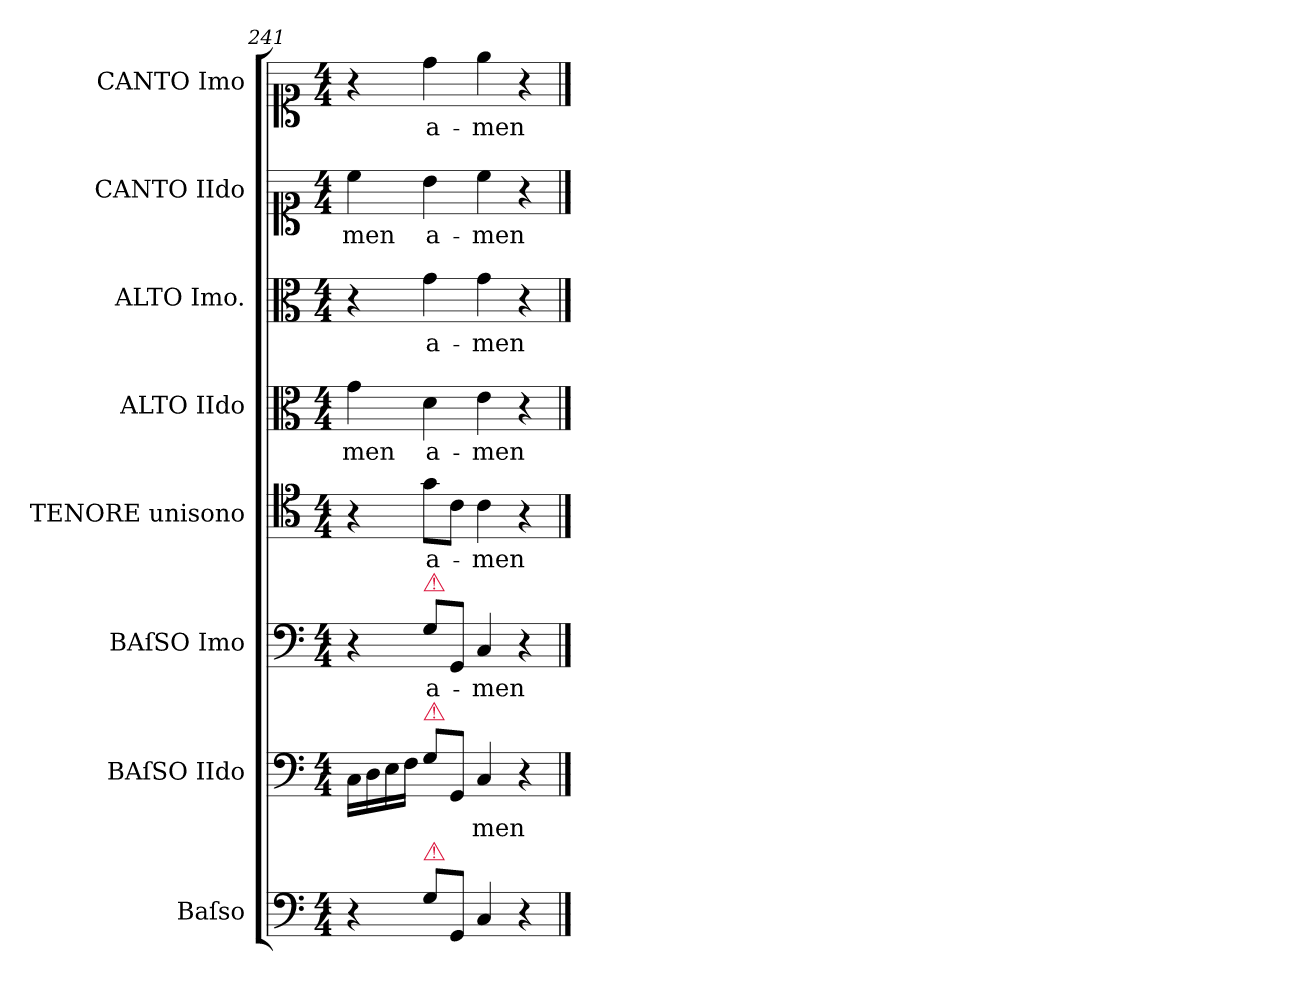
**kern	**kern	**text	**kern	**text	**kern	**text	**kern	**text	**kern	**text	**kern	**text	**kern	**text
*part8	*part7	*part7	*part6	*part6	*part5	*part5	*part4	*part4	*part3	*part3	*part2	*part2	*part1	*part1
*staff8	*staff7	*staff7	*staff6	*staff6	*staff5	*staff5	*staff4	*staff4	*staff3	*staff3	*staff2	*staff2	*staff1	*staff1
*I"Baſso	*I"BAſSO IIdo	*	*I"BAſSO Imo	*	*I"TENORE unisono	*	*I"ALTO IIdo	*	*I"ALTO Imo.	*	*I"CANTO IIdo	*	*I"CANTO Imo	*
*	*I'B 2	*	*I'B 1	*	*I'T	*	*I'A 2	*	*I'A 1	*	*	*	*	*
*clefF4	*clefF4	*	*clefF4	*	*clefC4	*	*clefC3	*	*clefC3	*	*clefC1	*	*clefC1	*
*k[]	*k[]	*	*k[]	*	*k[]	*	*k[]	*	*k[]	*	*k[]	*	*k[]	*
*C:	*C:	*	*C:	*	*C:	*	*C:	*	*C:	*	*C:	*	*C:	*
*M4/4	*M4/4	*	*M4/4	*	*M4/4	*	*M4/4	*	*M4/4	*	*M4/4	*	*M4/4	*
=241	=241	=241	=241	=241	=241	=241	=241	=241	=241	=241	=241	=241	=241	=241
4r	16C\LL	.	4r	.	4r	.	4g\	-men	4r	.	4cc\	-men	4r	.
.	16D\	.	.	.	.	.	.	.	.	.	.	.	.	.
.	16E\	.	.	.	.	.	.	.	.	.	.	.	.	.
.	16F\JJ	.	.	.	.	.	.	.	.	.	.	.	.	.
!	!	!	!LO:TX:a:color=crimson:t=⚠	!	!	!	!	!	!	!	!	!	!	!
!	!LO:TX:a:color=crimson:t=⚠	!	!	!	!	!	!	!	!	!	!	!	!	!
!LO:TX:a:color=crimson:t=⚠	!	!	!	!	!	!	!	!	!	!	!	!	!	!
8G\L	8G\L	.	8G\L	a-	8g\L	a-	4d\	a-	4g\	a-	4b\	a-	4dd\	a-
8GG/J	8GG/J	.	8GG/J	.	8c\J	.	.	.	.	.	.	.	.	.
4C/	4C/	-men	4C/	-men	4c\	-men	4e\	-men	4g\	-men	4cc\	-men	4ee\	-men
4r	4r	.	4r	.	4r	.	4r	.	4r	.	4r	.	4r	.
==	==	==	==	==	==	==	==	==	==	==	==	==	==	==
*-	*-	*-	*-	*-	*-	*-	*-	*-	*-	*-	*-	*-	*-	*-
